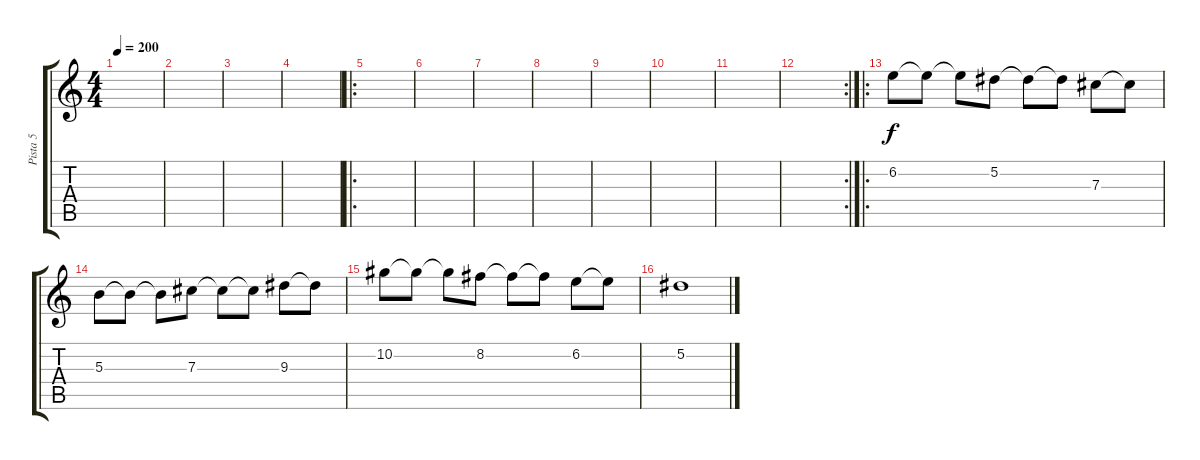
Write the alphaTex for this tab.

\track ("Pista 5" "Pista 5") {instrument distortionguitar}
\staff {score tabs}
\tuning (Eb4 Bb3 Gb3 Db3 Ab2 Eb2) {hide}
\ts (4 4)
\tempo 200
\clef g2
\ks c
|
|
|
|
\ro
|
|
|
|
|
|
|
\rc 2
|
\ro
6.2.8 6.2{t}.8 6.2{t}.8 5.2.8 5.2{t}.8 5.2{t}.8 7.3.8 7.3{t}.8 |
5.3.8 5.3{t}.8 5.3{t}.8 7.3.8 7.3{t}.8 7.3{t}.8 9.3.8 9.3{t}.8 |
10.2.8 10.2{t}.8 10.2{t}.8 8.2.8 8.2{t}.8 8.2{t}.8 6.2.8 6.2{t}.8 |
5.2.1
